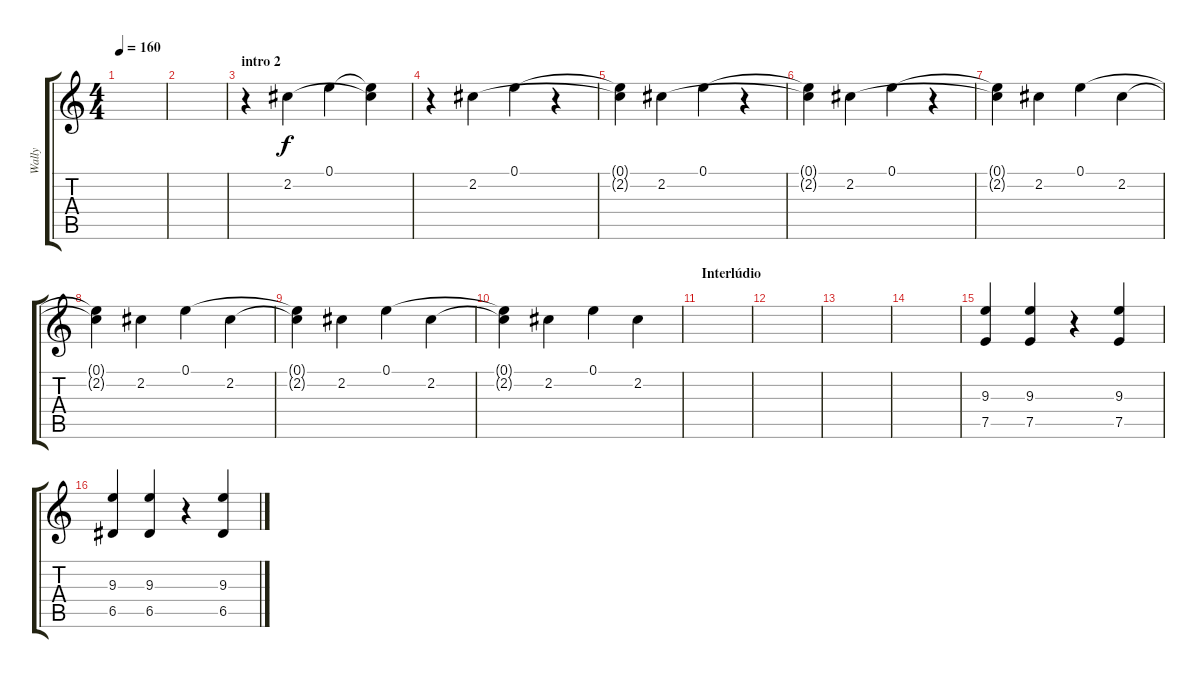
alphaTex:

\track ("Wally" "Wally") {instrument distortionguitar}
\staff {score tabs}
\tuning (E4 B3 G3 D3 A2 E2) {hide}
\ts (4 4)
\tempo 160
\clef g2
\ks c
|
|
\section ("" "intro 2")
r.4{instrument electricguitarclean} 2.2.4 0.1.4 (0.1{t} 2.2{t}).4 |
r.4{instrument electricguitarclean} 2.2.4 0.1.4 r.4 |
(0.1{t} 2.2{t}).4{instrument electricguitarclean} 2.2.4 0.1.4 r.4 |
(0.1{t} 2.2{t}).4{instrument electricguitarclean} 2.2.4 0.1.4 r.4 |
(0.1{t} 2.2{t}).4 2.2.4 0.1.4 2.2.4 |
(0.1{t} 2.2{t}).4 2.2.4 0.1.4 2.2.4 |
(0.1{t} 2.2{t}).4 2.2.4 0.1.4 2.2.4 |
(0.1{t} 2.2{t}).4 2.2.4 0.1.4 2.2.4 |
\section ("" "Interlúdio")
|
|
|
|
(9.3 7.5).4{instrument distortionguitar} (9.3 7.5).4 r.4 (9.3 7.5).4 |
(9.3 6.5).4 (9.3 6.5).4 r.4 (9.3 6.5).4
